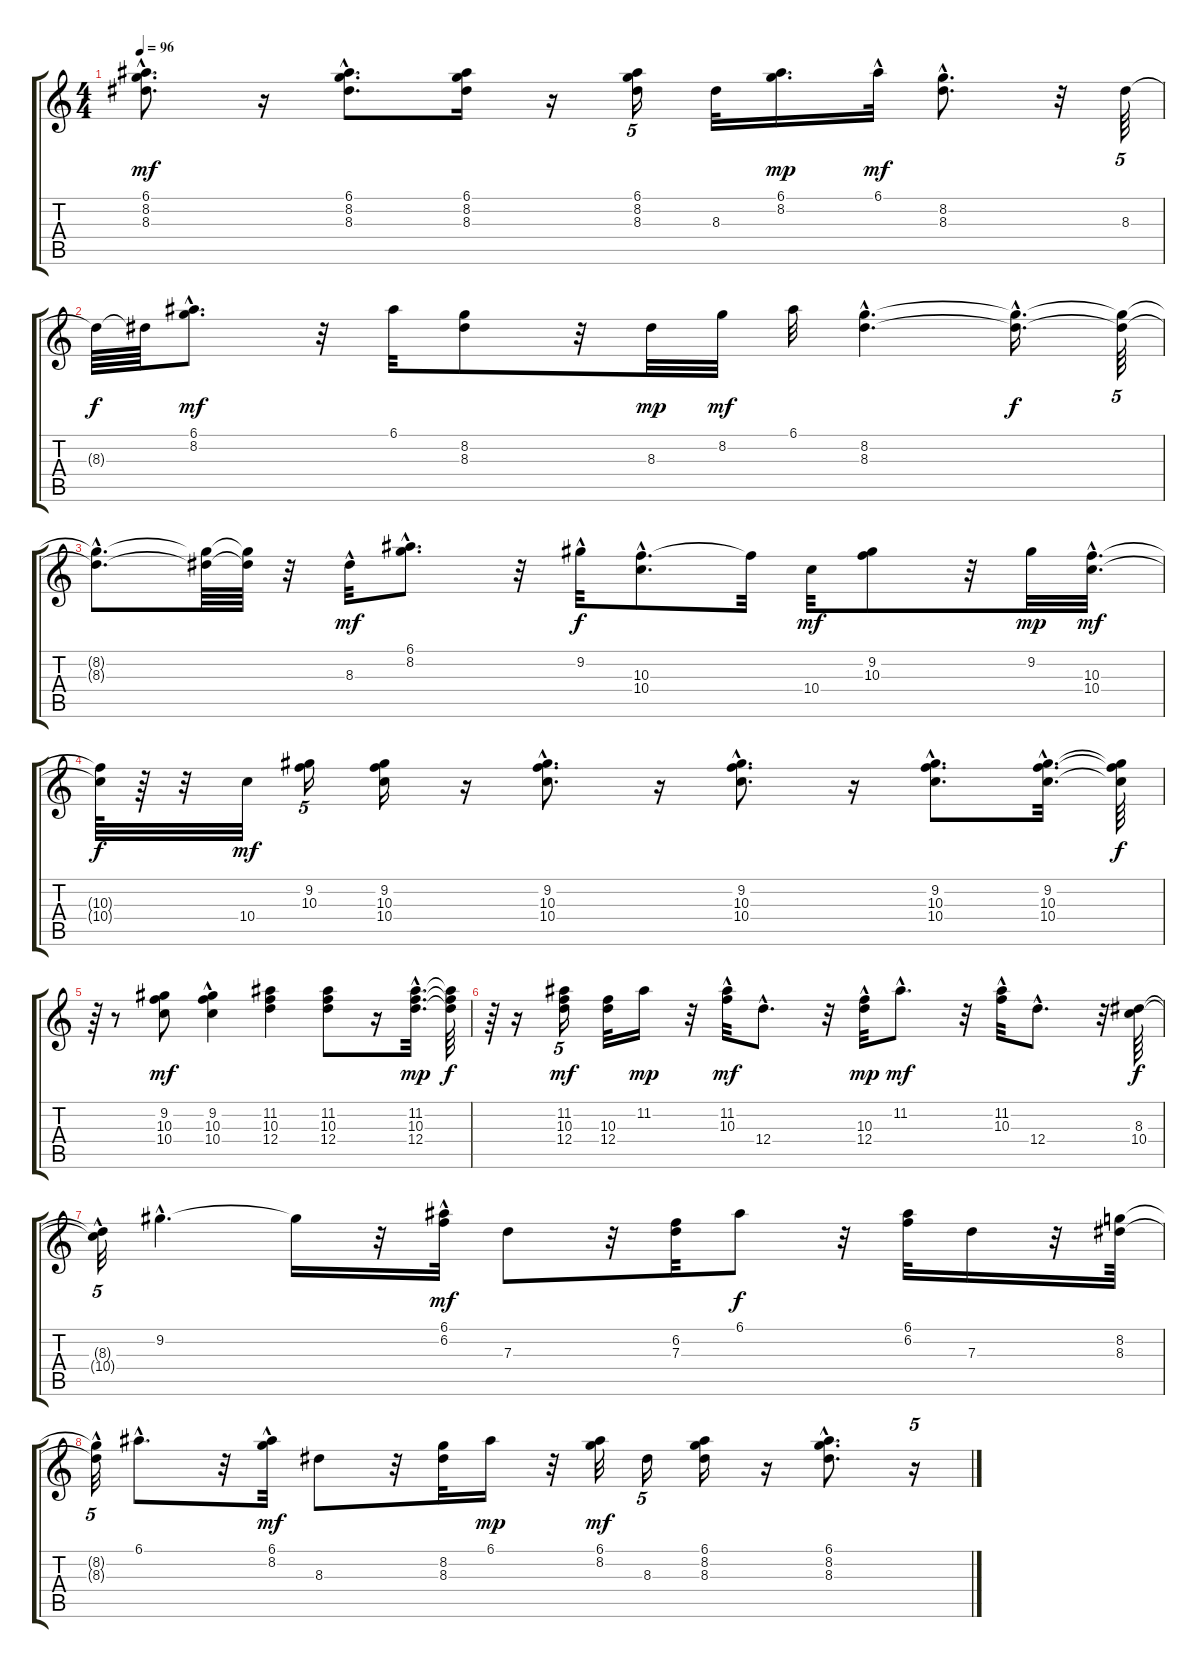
\track "" {instrument acousticguitarsteel}
\staff {score tabs}
\tuning (E4 B3 G3 D3 A2 E2) {hide}
\ts (4 4)
\tempo 96
\clef g2
\ks c
(6.1{hac} 8.2{hac} 8.3{hac}).8{d dy mf instrument acousticguitarsteel} r.16 (6.1 8.2{hac} 8.3{hac}).8{d} (6.1 8.2 8.3).16 r.16 (6.1 8.2 8.3).16{tu (5 4)} 8.3.32 (6.1 8.2).16{d dy mp} 6.1{hac}.32{dy mf} (8.2{hac} 8.3{hac}).8{d} r.32 8.3.64{tu (5 4)} |
8.3{t}.64{dy f} 8.3{t}.64 (6.1{hac} 8.2{hac}).8{d dy mf} r.32 6.1.32 (8.2 8.3).8 r.32 8.3.32{dy mp} 8.2.32{dy mf} 6.1.32 (8.2{hac} 8.3{hac}).4{d} (8.2{hac t} 8.3{hac t}).16{d dy f} (8.2{t} 8.3{t}).64{tu (5 4)} |
(8.2{hac t} 8.3{hac t}).8{d} (8.2{t} 8.3{t}).64 (8.2{t} 8.3{t}).64 r.32 8.3{hac}.32{dy mf} (6.1{hac} 8.2{hac}).8{d} r.32 9.2{hac}.32{dy f} (10.3{hac} 10.4{hac}).8{d} 10.3{t}.32 10.4.32{dy mf} (9.2 10.3).8 r.32 9.2.32{dy mp} (10.3{hac} 10.4{hac}).32{d dy mf} |
(10.3{t} 10.4{t}).64{dy f} r.64 r.32 10.4.32{dy mf} (9.2 10.3).16{tu (5 4)} (9.2 10.3 10.4).16 r.16 (9.2{hac} 10.3{hac} 10.4{hac}).8{d} r.16 (9.2{hac} 10.3{hac} 10.4{hac}).8{d} r.16 (9.2{hac} 10.3{hac} 10.4{hac}).8{d} (9.2{hac} 10.3{hac} 10.4{hac}).32{d} (9.2{t} 10.3{t} 10.4{t}).64{dy f} |
r.64 r.8 (9.2 10.3 10.4).8{dy mf} (9.2 10.3 10.4{hac}).4 (11.2 10.3 12.4).4 (11.2 10.3 12.4).8 r.16 (11.2{hac} 10.3{hac} 12.4{hac}).32{d dy mp} (11.2{t} 10.3{t} 12.4{t}).64{dy f} |
r.64 r.16 (11.2 10.3 12.4).16{tu (5 4) dy mf} (10.3 12.4).32 11.2.16{dy mp} r.32 (11.2{hac} 10.3{hac}).32{dy mf} 12.4{hac}.8{d} r.32 (10.3{hac} 12.4{hac}).32{dy mp} 11.2{hac}.8{d dy mf} r.32 (11.2{hac} 10.3{hac}).32 12.4{hac}.8{d} r.32 (8.3 10.4).64{dy f} |
(8.3{hac t} 10.4{hac t}).32{tu (5 4)} 9.2{hac}.4{d} 9.2{t}.16 r.32 (6.1{hac} 6.2).32{dy mf} 7.3.8 r.32 (6.2 7.3).32 6.1.8{dy f} r.32 (6.1 6.2).32 7.3.16 r.32 (8.2 8.3).64 |
(8.2{hac t} 8.3{t}).32{tu (5 4)} 6.1{hac}.8{d} r.32 (6.1 8.2{hac}).32{dy mf} 8.3.8 r.32 (8.2 8.3).32 6.1.16{dy mp} r.32 (6.1 8.2).32{dy mf} 8.3.16{tu (5 4)} (6.1 8.2 8.3).16 r.16 (6.1{hac} 8.2{hac} 8.3{hac}).8{d} r.16{tu (5 4)}
